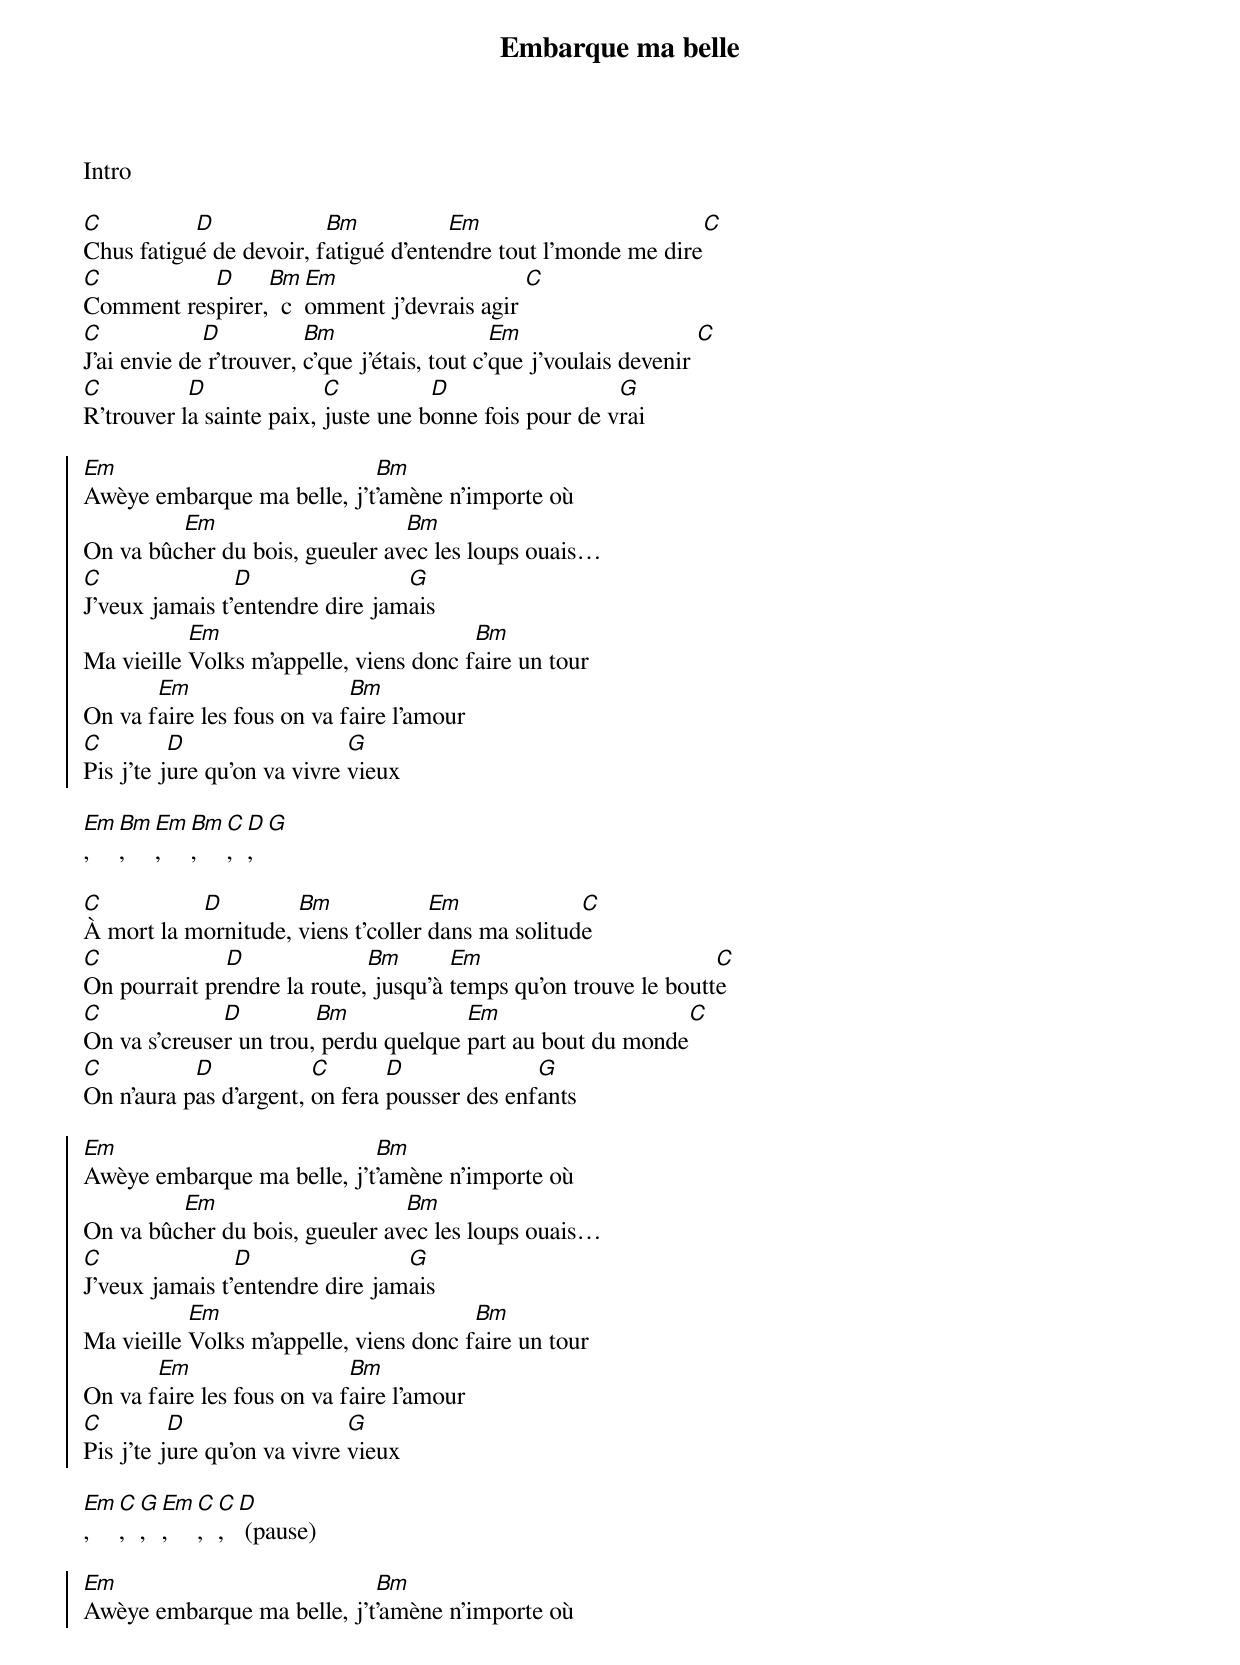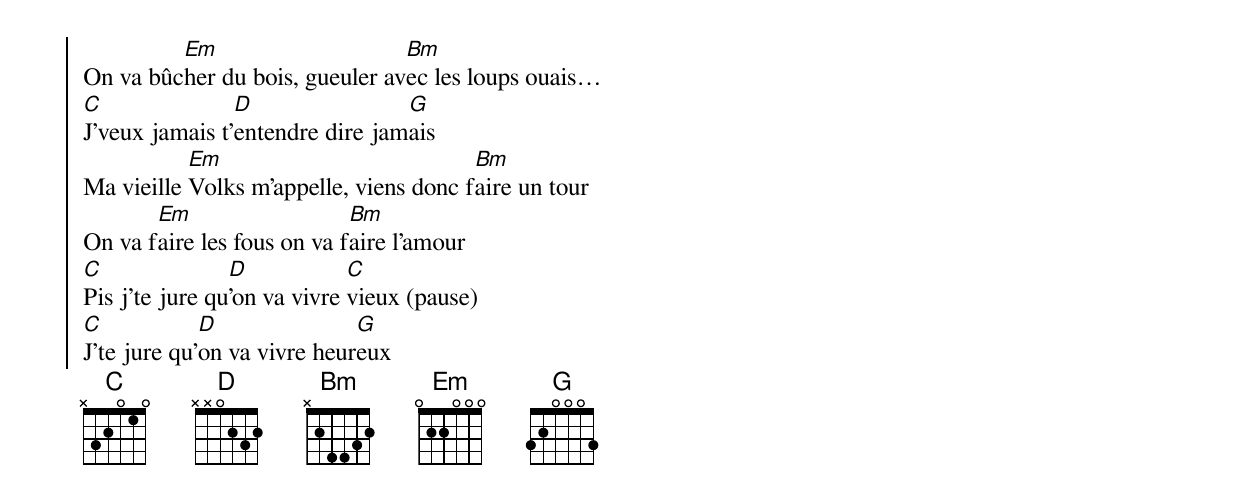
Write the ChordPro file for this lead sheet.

{t:Embarque ma belle}
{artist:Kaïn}

Intro

[C]Chus fatigu[D]é de devoir, f[Bm]atigué d’ente[Em]ndre tout l’monde me dire[C]
[C]Comment res[D]pirer,[Bm]  c[Em]omment j’devrais agir [C]
[C]J’ai envie de[D] r’trouver, [Bm]c’que j’étais, tout c’[Em]que j’voulais devenir [C]
[C]R’trouver l[D]a sainte paix, [C]juste une b[D]onne fois pour de v[G]rai

{soc}
[Em]Awèye embarque ma belle, j’t[Bm]’amène n’importe où
On va bûc[Em]her du bois, gueuler av[Bm]ec les loups ouais…
[C]J’veux jamais t’[D]entendre dire jam[G]ais
Ma vieille [Em]Volks m’appelle, viens donc f[Bm]aire un tour
On va f[Em]aire les fous on va f[Bm]aire l’amour
[C]Pis j’te j[D]ure qu’on va vivre [G]vieux
{eoc}

[Em],[Bm],[Em],[Bm],[C],[D],[G]

[C]À mort la m[D]ornitude, [Bm]viens t’coller [Em]dans ma solitud[C]e
[C]On pourrait pr[D]endre la route,[Bm] jusqu’à [Em]temps qu’on trouve le boutt[C]e
[C]On va s’creuse[D]r un trou,[Bm] perdu quelque [Em]part au bout du monde[C]
[C]On n’aura p[D]as d’argent, [C]on fera [D]pousser des enf[G]ants

{soc}
[Em]Awèye embarque ma belle, j’t[Bm]’amène n’importe où
On va bûc[Em]her du bois, gueuler av[Bm]ec les loups ouais…
[C]J’veux jamais t’[D]entendre dire jam[G]ais
Ma vieille [Em]Volks m’appelle, viens donc f[Bm]aire un tour
On va f[Em]aire les fous on va f[Bm]aire l’amour
[C]Pis j’te j[D]ure qu’on va vivre [G]vieux
{eoc}

[Em],[C],[G],[Em],[C],[C],[D] (pause)

{soc}
[Em]Awèye embarque ma belle, j’t[Bm]’amène n’importe où
On va bûc[Em]her du bois, gueuler av[Bm]ec les loups ouais…
[C]J’veux jamais t’[D]entendre dire jam[G]ais
Ma vieille [Em]Volks m’appelle, viens donc f[Bm]aire un tour
On va f[Em]aire les fous on va f[Bm]aire l’amour
[C]Pis j’te jure qu[D]’on va vivre [C]vieux (pause)
[C]J'te jure qu'[D]on va vivre heur[G]eux
{eoc}
